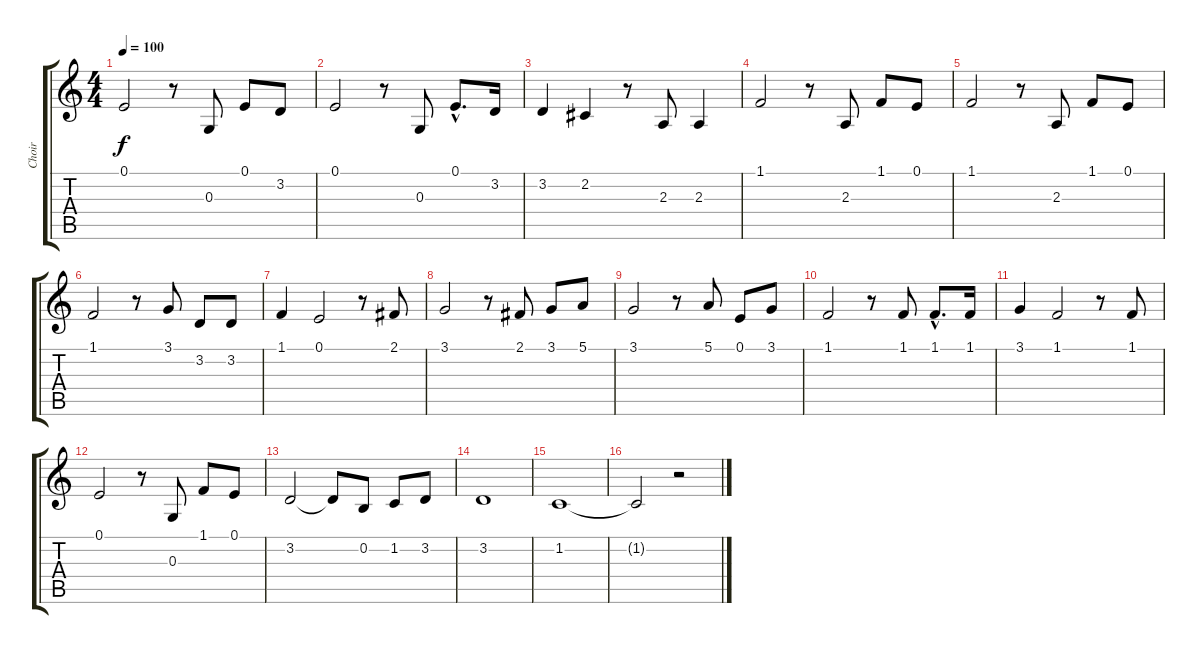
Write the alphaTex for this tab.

\track ("Choir" "Choir") {instrument choiraahs}
\staff {score tabs}
\tuning (E4 B3 G3 D3 A2 E2) {hide}
\ts (4 4)
\tempo 100
\clef g2
\ks c
0.1.2{dy f} r.8 0.3.8 0.1.8 3.2.8 |
0.1.2 r.8 0.3.8 0.1{hac}.8{d} 3.2.16 |
3.2.4 2.2.4 r.8 2.3.8 2.3.4 |
1.1.2 r.8 2.3.8 1.1.8 0.1.8 |
1.1.2 r.8 2.3.8 1.1.8 0.1.8 |
1.1.2 r.8 3.1.8 3.2.8 3.2.8 |
1.1.4 0.1.2 r.8 2.1.8 |
3.1.2 r.8 2.1.8 3.1.8 5.1.8 |
3.1.2 r.8 5.1.8 0.1.8 3.1.8 |
1.1.2 r.8 1.1.8 1.1{hac}.8{d} 1.1.16 |
3.1.4 1.1.2 r.8 1.1.8 |
0.1.2 r.8 0.3.8 1.1.8 0.1.8 |
3.2.2 3.2{t}.8 0.2.8 1.2.8 3.2.8 |
3.2.1 |
1.2.1 |
1.2{t}.2 r.2
